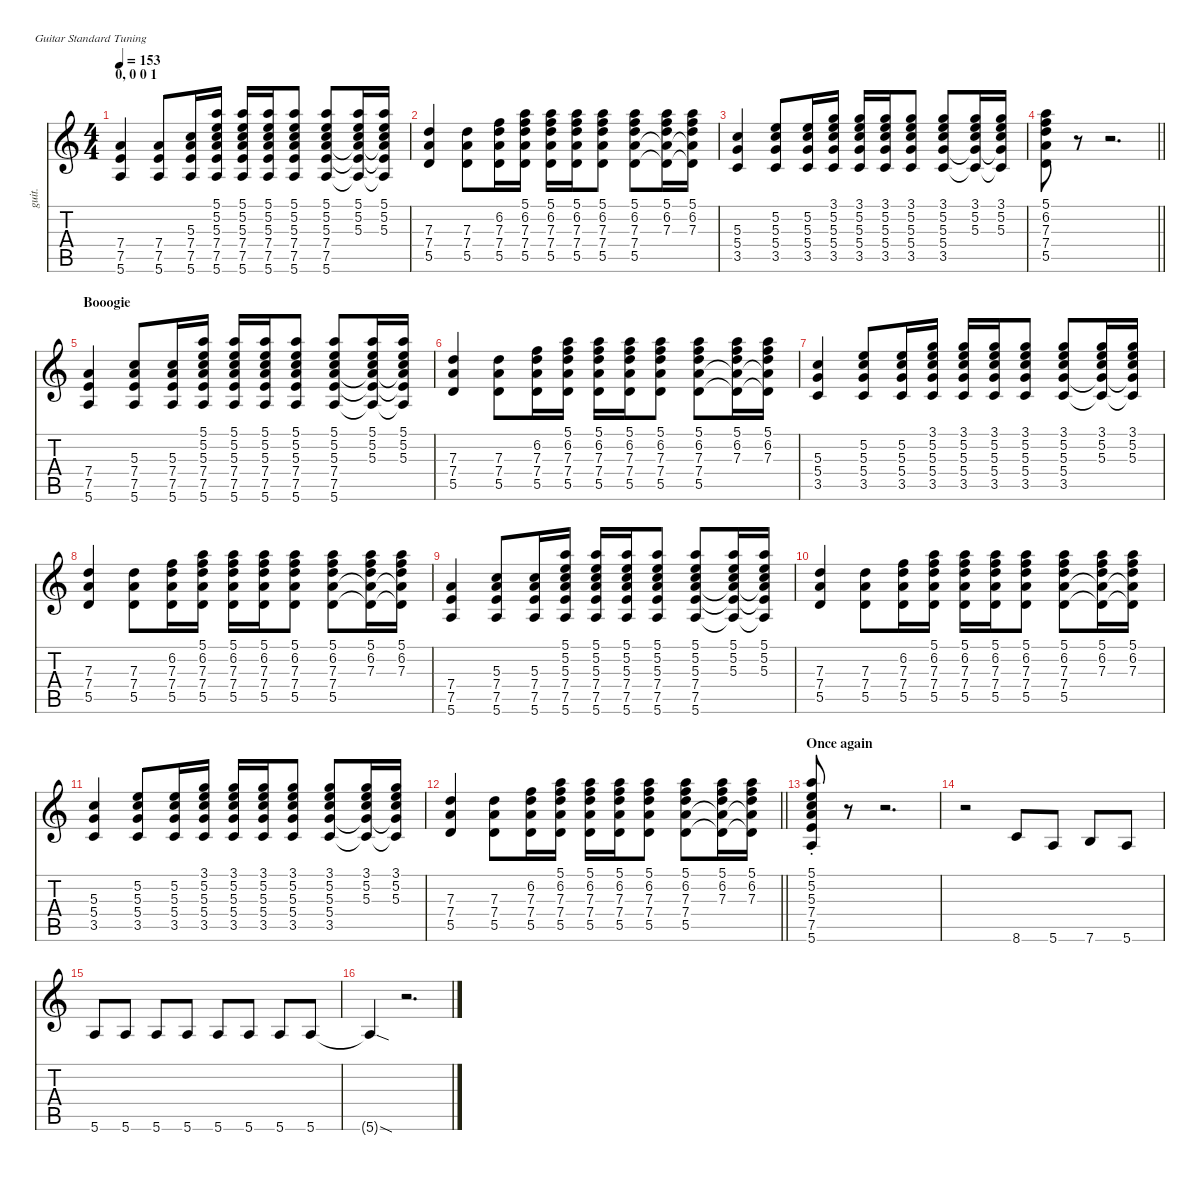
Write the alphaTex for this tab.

\defaultSystemsLayout 4
\hideDynamics
\bracketExtendMode nobrackets
\otherSystemsTrackNameOrientation horizontal
\track ("Guitar1" "guit.") {instrument acousticguitarnylon}
\staff {score tabs}
\tuning (E4 B3 G3 D3 A2 E2)
\ts (4 4)
\section ("" "0, 0 0 1")
\tempo 153
\clef g2
\ks c
(7.4 7.5 5.6).4{dy f beam Up} (7.4 7.5 5.6).8{beam Up} (5.3 7.4 7.5 5.6).16{beam Up} (5.1 5.2 5.3 7.4 7.5 5.6).16{beam Up} (5.1 5.2 5.3 7.4 7.5 5.6).16{beam Up} (5.1 5.2 5.3 7.4 7.5 5.6).16{beam Up} (5.1 5.2 5.3 7.4 7.5 5.6).8{beam Up} (5.1 5.2 5.3 7.4 7.5 5.6).8{beam Up} (5.1 5.2 5.3 7.4{t} 7.5{t} 5.6{t}).16{dy mf beam Up} (5.1 5.2 5.3 7.4{t} 7.5{t} 5.6{t}).16{beam Up} |
(7.3 7.4 5.5).4{dy f beam Up} (7.3 7.4 5.5).8{beam Down} (6.2 7.3 7.4 5.5).16{beam Down} (5.1 6.2 7.3 7.4 5.5).16{beam Down} (5.1 6.2 7.3 7.4 5.5).16{beam Down} (5.1 6.2 7.3 7.4 5.5).16{beam Down} (5.1 6.2 7.3 7.4 5.5).8{beam Down} (5.1 6.2 7.3 7.4 5.5).8{beam Down} (5.1 6.2 7.3 7.4{t} 5.5{t}).16{dy mf beam Down} (5.1 6.2 7.3 7.4{t} 5.5{t}).16{beam Down} |
(5.3 5.4 3.5).4{dy f beam Up} (5.2 5.3 5.4 3.5).8{beam Up} (5.2 5.3 5.4 3.5).16{beam Up} (3.1 5.2 5.3 5.4 3.5).16{beam Up} (3.1 5.2 5.3 5.4 3.5).16{beam Up} (3.1 5.2 5.3 5.4 3.5).16{beam Up} (3.1 5.2 5.3 5.4 3.5).8{beam Up} (3.1 5.2 5.3 5.4 3.5).8{beam Up} (3.1 5.2 5.3 5.4{t} 3.5{t}).16{dy mf beam Up} (3.1 5.2 5.3 5.4{t} 3.5{t}).16{beam Up} |
\barLineRight lightlight
(5.1 6.2 7.3 7.4 5.5).8{dy f beam Down} r.8{beam Down} r.2{d beam Down} |
\section ("" "Booogie")
(7.4 7.5 5.6).4{beam Up} (5.3 7.4 7.5 5.6).8{dy mf beam Up} (5.3 7.4 7.5 5.6).16{dy f beam Up} (5.1 5.2 5.3 7.4 7.5 5.6).16{beam Up} (5.1 5.2 5.3 7.4 7.5 5.6).16{beam Up} (5.1 5.2 5.3 7.4 7.5 5.6).16{beam Up} (5.1 5.2 5.3 7.4 7.5 5.6).8{beam Up} (5.1 5.2 5.3 7.4 7.5 5.6).8{beam Up} (5.1 5.2 5.3 7.4{t} 7.5{t} 5.6{t}).16{dy mf beam Up} (5.1 5.2 5.3 7.4{t} 7.5{t} 5.6{t}).16{beam Up} |
(7.3 7.4 5.5).4{dy f beam Up} (7.3 7.4 5.5).8{beam Down} (6.2 7.3 7.4 5.5).16{beam Down} (5.1 6.2 7.3 7.4 5.5).16{beam Down} (5.1 6.2 7.3 7.4 5.5).16{beam Down} (5.1 6.2 7.3 7.4 5.5).16{beam Down} (5.1 6.2 7.3 7.4 5.5).8{beam Down} (5.1 6.2 7.3 7.4 5.5).8{beam Down} (5.1 6.2 7.3 7.4{t} 5.5{t}).16{dy mf beam Down} (5.1 6.2 7.3 7.4{t} 5.5{t}).16{beam Down} |
(5.3 5.4 3.5).4{dy f beam Up} (5.2 5.3 5.4 3.5).8{beam Up} (5.2 5.3 5.4 3.5).16{beam Up} (3.1 5.2 5.3 5.4 3.5).16{beam Up} (3.1 5.2 5.3 5.4 3.5).16{beam Up} (3.1 5.2 5.3 5.4 3.5).16{beam Up} (3.1 5.2 5.3 5.4 3.5).8{beam Up} (3.1 5.2 5.3 5.4 3.5).8{beam Up} (3.1 5.2 5.3 5.4{t} 3.5{t}).16{dy mf beam Up} (3.1 5.2 5.3 5.4{t} 3.5{t}).16{beam Up} |
(7.3 7.4 5.5).4{dy f beam Up} (7.3 7.4 5.5).8{beam Down} (6.2 7.3 7.4 5.5).16{beam Down} (5.1 6.2 7.3 7.4 5.5).16{beam Down} (5.1 6.2 7.3 7.4 5.5).16{beam Down} (5.1 6.2 7.3 7.4 5.5).16{beam Down} (5.1 6.2 7.3 7.4 5.5).8{beam Down} (5.1 6.2 7.3 7.4 5.5).8{beam Down} (5.1 6.2 7.3 7.4{t} 5.5{t}).16{dy mf beam Down} (5.1 6.2 7.3 7.4{t} 5.5{t}).16{beam Down} |
(7.4 7.5 5.6).4{dy f beam Up} (5.3 7.4 7.5 5.6).8{dy mf beam Up} (5.3 7.4 7.5 5.6).16{dy f beam Up} (5.1 5.2 5.3 7.4 7.5 5.6).16{beam Up} (5.1 5.2 5.3 7.4 7.5 5.6).16{beam Up} (5.1 5.2 5.3 7.4 7.5 5.6).16{beam Up} (5.1 5.2 5.3 7.4 7.5 5.6).8{beam Up} (5.1 5.2 5.3 7.4 7.5 5.6).8{beam Up} (5.1 5.2 5.3 7.4{t} 7.5{t} 5.6{t}).16{dy mf beam Up} (5.1 5.2 5.3 7.4{t} 7.5{t} 5.6{t}).16{beam Up} |
(7.3 7.4 5.5).4{dy f beam Up} (7.3 7.4 5.5).8{beam Down} (6.2 7.3 7.4 5.5).16{beam Down} (5.1 6.2 7.3 7.4 5.5).16{beam Down} (5.1 6.2 7.3 7.4 5.5).16{beam Down} (5.1 6.2 7.3 7.4 5.5).16{beam Down} (5.1 6.2 7.3 7.4 5.5).8{beam Down} (5.1 6.2 7.3 7.4 5.5).8{beam Down} (5.1 6.2 7.3 7.4{t} 5.5{t}).16{dy mf beam Down} (5.1 6.2 7.3 7.4{t} 5.5{t}).16{beam Down} |
(5.3 5.4 3.5).4{dy f beam Up} (5.2 5.3 5.4 3.5).8{beam Up} (5.2 5.3 5.4 3.5).16{beam Up} (3.1 5.2 5.3 5.4 3.5).16{beam Up} (3.1 5.2 5.3 5.4 3.5).16{beam Up} (3.1 5.2 5.3 5.4 3.5).16{beam Up} (3.1 5.2 5.3 5.4 3.5).8{beam Up} (3.1 5.2 5.3 5.4 3.5).8{beam Up} (3.1 5.2 5.3 5.4{t} 3.5{t}).16{dy mf beam Up} (3.1 5.2 5.3 5.4{t} 3.5{t}).16{beam Up} |
\barLineRight lightlight
(7.3 7.4 5.5).4{dy f beam Up} (7.3 7.4 5.5).8{beam Down} (6.2 7.3 7.4 5.5).16{beam Down} (5.1 6.2 7.3 7.4 5.5).16{beam Down} (5.1 6.2 7.3 7.4 5.5).16{beam Down} (5.1 6.2 7.3 7.4 5.5).16{beam Down} (5.1 6.2 7.3 7.4 5.5).8{beam Down} (5.1 6.2 7.3 7.4 5.5).8{beam Down} (5.1 6.2 7.3 7.4{t} 5.5{t}).16{dy mf beam Down} (5.1 6.2 7.3 7.4{t} 5.5{t}).16{beam Down} |
\section ("" "Once again")
(5.1{st} 5.2{st} 5.3{st} 7.4{st} 7.5{st} 5.6{st}).8{dy f beam Up} r.8{beam Up} r.2{d beam Up} |
r.2{beam Down} 8.6.8{beam Up} 5.6.8{beam Up} 7.6.8{beam Up} 5.6.8{beam Up} |
5.6.8{dy mf beam Up} 5.6.8{beam Up} 5.6.8{beam Up} 5.6.8{beam Up} 5.6.8{beam Up} 5.6.8{beam Up} 5.6.8{beam Up} 5.6.8{beam Up} |
5.6{sod t}.4{dy f beam Up} r.2{d beam Up}
